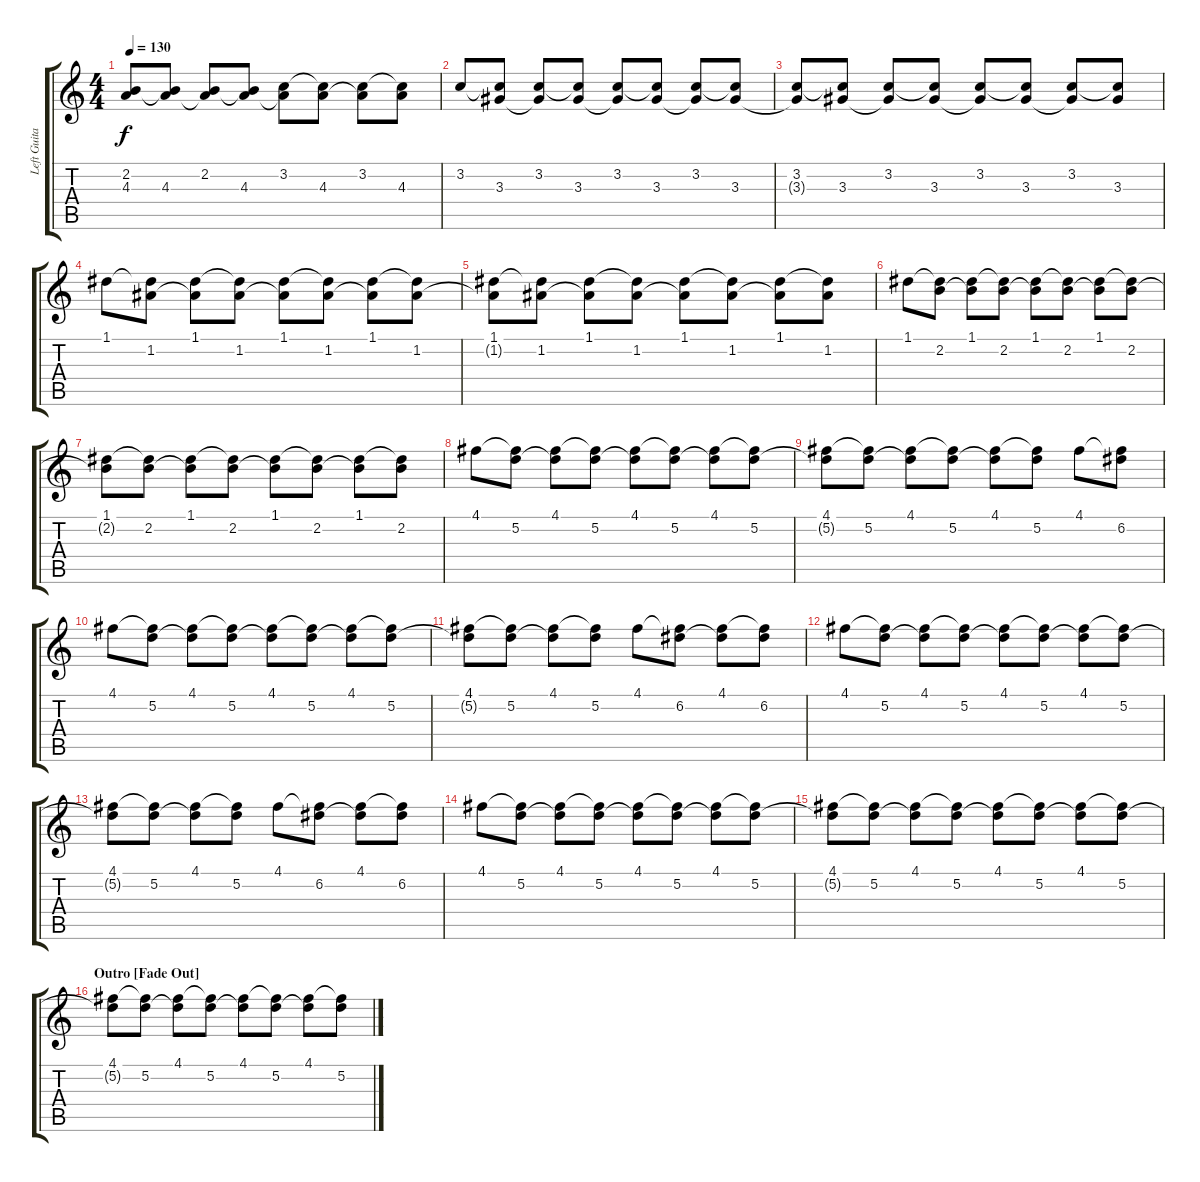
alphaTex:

\track ("Left Guitar" "Left Guita") {instrument distortionguitar}
\staff {score tabs}
\tuning (D4 A3 F3 C3 G2 D2) {hide}
\ts (4 4)
\tempo 130
\clef g2
\ks c
(2.2 4.3{t}).8{dy f} (2.2{t} 4.3).8 (2.2 4.3{t}).8 (2.2{t} 4.3).8 (3.2 4.3{t}).8 (3.2{t} 4.3).8 (3.2 4.3{t}).8 (3.2{t} 4.3).8 |
3.2.8 (3.2{t} 3.3).8 (3.2 3.3{t}).8 (3.2{t} 3.3).8 (3.2 3.3{t}).8 (3.2{t} 3.3).8 (3.2 3.3{t}).8 (3.2{t} 3.3).8 |
(3.2 3.3{t}).8 (3.2{t} 3.3).8 (3.2 3.3{t}).8 (3.2{t} 3.3).8 (3.2 3.3{t}).8 (3.2{t} 3.3).8 (3.2 3.3{t}).8 (3.2{t} 3.3).8 |
1.1.8 (1.1{t} 1.2).8 (1.1 1.2{t}).8 (1.1{t} 1.2).8 (1.1 1.2{t}).8 (1.1{t} 1.2).8 (1.1 1.2{t}).8 (1.1{t} 1.2).8 |
(1.1 1.2{t}).8 (1.1{t} 1.2).8 (1.1 1.2{t}).8 (1.1{t} 1.2).8 (1.1 1.2{t}).8 (1.1{t} 1.2).8 (1.1 1.2{t}).8 (1.1{t} 1.2).8 |
1.1.8 (1.1{t} 2.2).8 (1.1 2.2{t}).8 (1.1{t} 2.2).8 (1.1 2.2{t}).8 (1.1{t} 2.2).8 (1.1 2.2{t}).8 (1.1{t} 2.2).8 |
(1.1 2.2{t}).8 (1.1{t} 2.2).8 (1.1 2.2{t}).8 (1.1{t} 2.2).8 (1.1 2.2{t}).8 (1.1{t} 2.2).8 (1.1 2.2{t}).8 (1.1{t} 2.2).8 |
4.1.8 (4.1{t} 5.2).8 (4.1 5.2{t}).8 (4.1{t} 5.2).8 (4.1 5.2{t}).8 (4.1{t} 5.2).8 (4.1 5.2{t}).8 (4.1{t} 5.2).8 |
(4.1 5.2{t}).8 (4.1{t} 5.2).8 (4.1 5.2{t}).8 (4.1{t} 5.2).8 (4.1 5.2{t}).8 (4.1{t} 5.2).8 4.1.8 (4.1{t} 6.2).8 |
4.1.8 (4.1{t} 5.2).8 (4.1 5.2{t}).8 (4.1{t} 5.2).8 (4.1 5.2{t}).8 (4.1{t} 5.2).8 (4.1 5.2{t}).8 (4.1{t} 5.2).8 |
(4.1 5.2{t}).8 (4.1{t} 5.2).8 (4.1 5.2{t}).8 (4.1{t} 5.2).8 4.1.8 (4.1{t} 6.2).8 (4.1 6.2{t}).8 (4.1{t} 6.2).8 |
4.1.8 (4.1{t} 5.2).8 (4.1 5.2{t}).8 (4.1{t} 5.2).8 (4.1 5.2{t}).8 (4.1{t} 5.2).8 (4.1 5.2{t}).8 (4.1{t} 5.2).8 |
(4.1 5.2{t}).8 (4.1{t} 5.2).8 (4.1 5.2{t}).8 (4.1{t} 5.2).8 4.1.8 (4.1{t} 6.2).8 (4.1 6.2{t}).8 (4.1{t} 6.2).8 |
4.1.8 (4.1{t} 5.2).8 (4.1 5.2{t}).8 (4.1{t} 5.2).8 (4.1 5.2{t}).8 (4.1{t} 5.2).8 (4.1 5.2{t}).8 (4.1{t} 5.2).8 |
(4.1 5.2{t}).8 (4.1{t} 5.2).8 (4.1 5.2{t}).8 (4.1{t} 5.2).8 (4.1 5.2{t}).8 (4.1{t} 5.2).8 (4.1 5.2{t}).8 (4.1{t} 5.2).8 |
\section ("" "Outro [Fade Out]")
(4.1 5.2{t}).8 (4.1{t} 5.2).8 (4.1 5.2{t}).8 (4.1{t} 5.2).8 (4.1 5.2{t}).8 (4.1{t} 5.2).8 (4.1 5.2{t}).8 (4.1{t} 5.2).8
